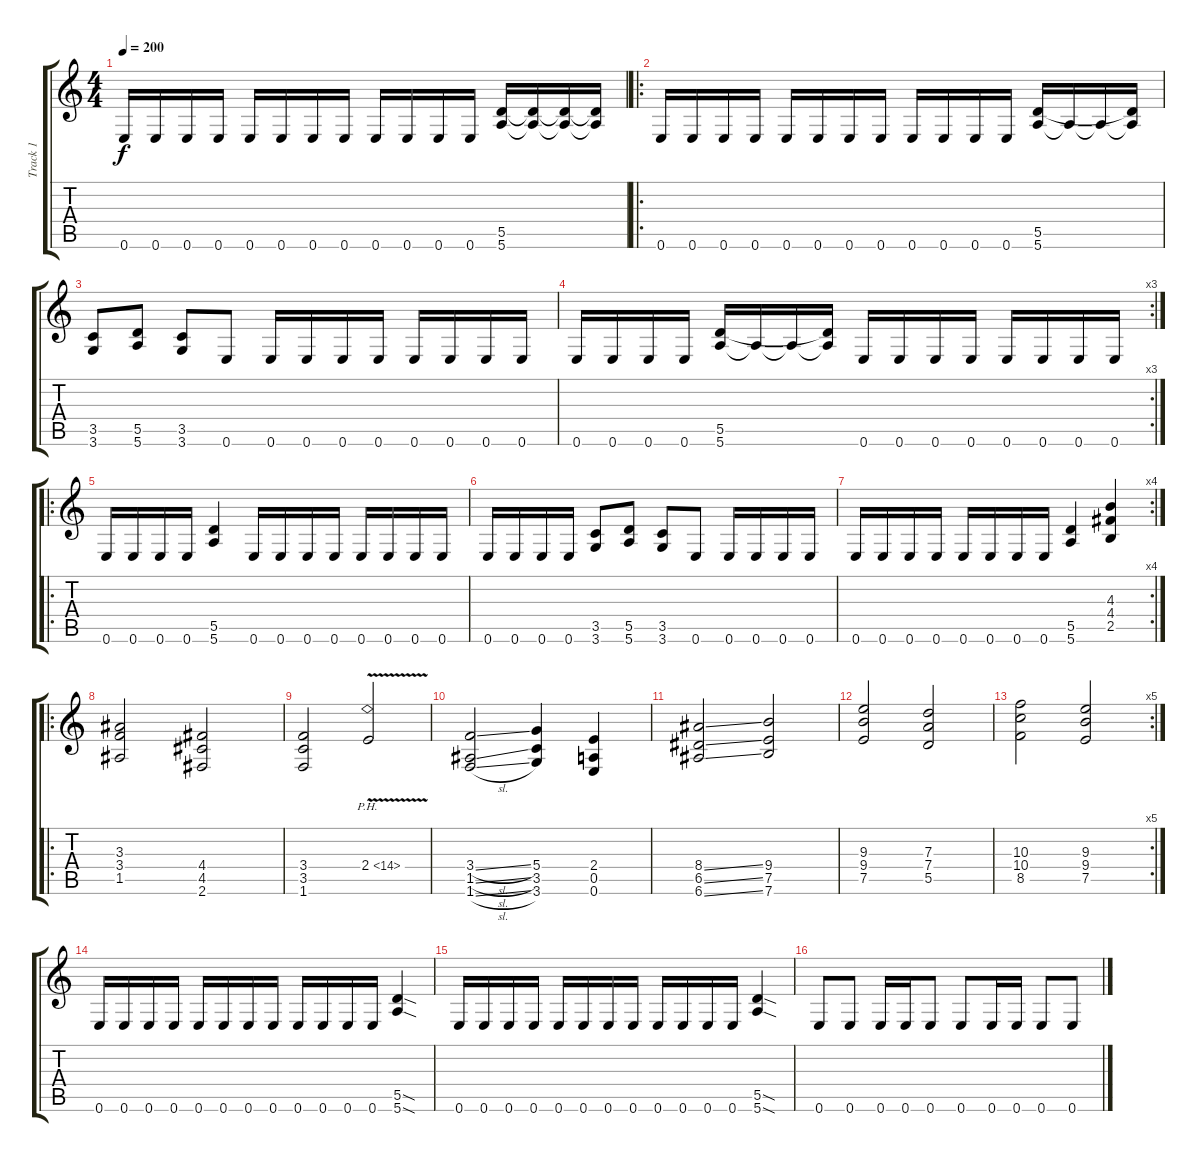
\track ("Track 1" "Track 1") {instrument distortionguitar}
\staff {score tabs}
\tuning (E4 B3 G3 D3 A2 E2) {hide}
\ts (4 4)
\tempo 200
\clef g2
\ks c
0.6.16{dy f instrument distortionguitar} 0.6.16 0.6.16 0.6.16 0.6.16 0.6.16 0.6.16 0.6.16 0.6.16 0.6.16 0.6.16 0.6.16 (5.5 5.6).16 (5.5{t} 5.6{t}).16 (5.5{t} 5.6{t}).16 (5.5{t} 5.6{t}).16 |
\ro
0.6.16 0.6.16 0.6.16 0.6.16 0.6.16 0.6.16 0.6.16 0.6.16 0.6.16 0.6.16 0.6.16 0.6.16 (5.5 5.6).16 5.6{t}.16 5.6{t}.16 (5.5{t} 5.6{t}).16 |
(3.5 3.6).8 (5.5 5.6).8 (3.5 3.6).8 0.6.8 0.6.16 0.6.16 0.6.16 0.6.16 0.6.16 0.6.16 0.6.16 0.6.16 |
\rc 3
0.6.16 0.6.16 0.6.16 0.6.16 (5.5 5.6).16 5.6{t}.16 5.6{t}.16 (5.5{t} 5.6{t}).16 0.6.16 0.6.16 0.6.16 0.6.16 0.6.16 0.6.16 0.6.16 0.6.16 |
\ro
0.6.16 0.6.16 0.6.16 0.6.16 (5.5 5.6).4 0.6.16 0.6.16 0.6.16 0.6.16 0.6.16 0.6.16 0.6.16 0.6.16 |
0.6.16 0.6.16 0.6.16 0.6.16 (3.5 3.6).8 (5.5 5.6).8 (3.5 3.6).8 0.6.8 0.6.16 0.6.16 0.6.16 0.6.16 |
\rc 4
0.6.16 0.6.16 0.6.16 0.6.16 0.6.16 0.6.16 0.6.16 0.6.16 (5.5 5.6).4 (4.3 4.4 2.5).4 |
\ro
(3.3 3.4 1.5).2 (4.4 4.5 2.6).2 |
(3.4 3.5 1.6).2 2.4{ph 12 v}.2 |
(3.4{sl} 1.5{sl} 1.6{sl}).2 (5.4 3.5 3.6).4 (2.4 0.5 0.6).4 |
(8.4{ss} 6.5{ss} 6.6{ss}).2 (9.4 7.5 7.6).2 |
(9.3 9.4 7.5).2 (7.3 7.4 5.5).2 |
\rc 5
(10.3 10.4 8.5).2 (9.3 9.4 7.5).2 |
0.6.16 0.6.16 0.6.16 0.6.16 0.6.16 0.6.16 0.6.16 0.6.16 0.6.16 0.6.16 0.6.16 0.6.16 (5.5{sod} 5.6{sod}).4 |
0.6.16 0.6.16 0.6.16 0.6.16 0.6.16 0.6.16 0.6.16 0.6.16 0.6.16 0.6.16 0.6.16 0.6.16 (5.5{sod} 5.6{sod}).4 |
0.6.8 0.6.8 0.6.16 0.6.16 0.6.8 0.6.8 0.6.16 0.6.16 0.6.8 0.6.8
